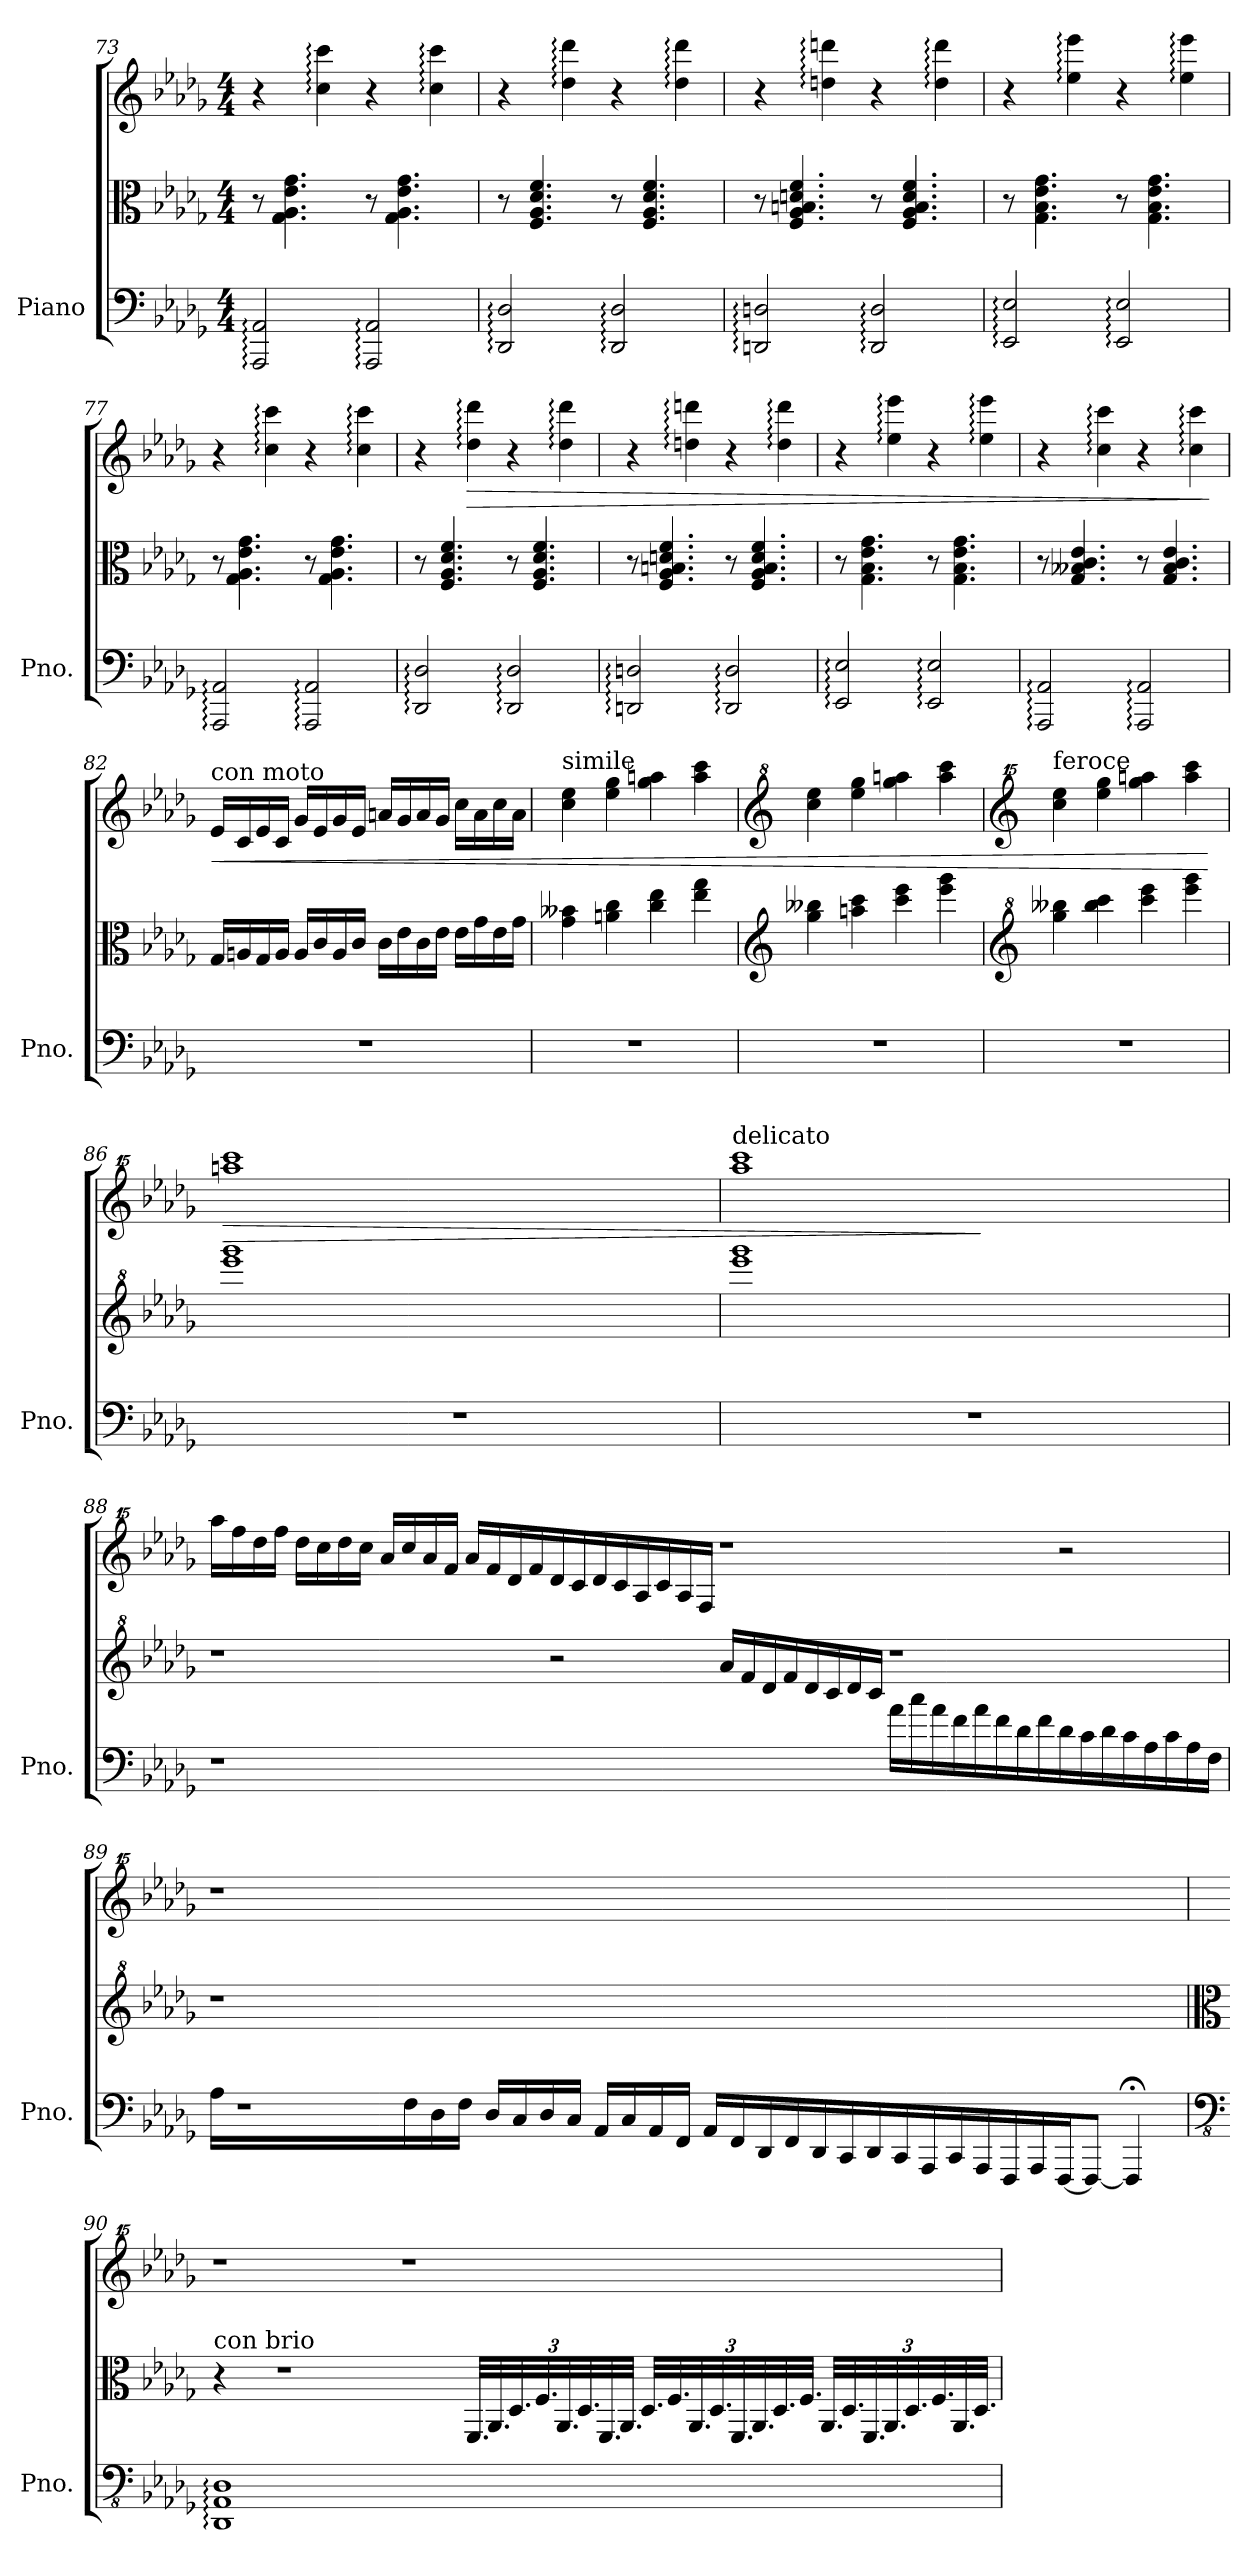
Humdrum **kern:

**kern	**kern	**kern	**dynam
*part1	*part1	*part1	*part1
*staff3	*staff2	*staff1	*staff1/2/3
*I"Piano	*	*	*
*I'Pno.	*	*	*
*clefF4	*clefC3	*clefG2	*
*k[b-e-a-d-g-]	*k[b-e-a-d-g-]	*k[b-e-a-d-g-]	*
*M4/4	*M4/4	*M4/4	*
=73	=73	=73	=73
2AAA-/: 2AA-/:	8r	4r	.
.	4.G-\ 4.A-\ 4.e-\ 4.g-\	.	.
.	.	4cc\: 4ccc\:	.
2AAA-/: 2AA-/:	8r	4r	.
.	4.G-\ 4.A-\ 4.e-\ 4.g-\	.	.
.	.	4cc\: 4ccc\:	.
=74	=74	=74	=74
2DD-/: 2D-/:	8r	4r	.
.	4.F/ 4.A-/ 4.d-/ 4.f/	.	.
.	.	4dd-\: 4ddd-\:	.
2DD-/: 2D-/:	8r	4r	.
.	4.F/ 4.A-/ 4.d-/ 4.f/	.	.
.	.	4dd-\: 4ddd-\:	.
=75	=75	=75	=75
2DDn/: 2Dn/:	8r	4r	.
.	4.F/ 4.A-/ 4.Bn/ 4.dn/ 4.f/	.	.
.	.	4ddn\: 4dddn\:	.
2DD/: 2D/:	8r	4r	.
.	4.F/ 4.A-/ 4.B/ 4.d/ 4.f/	.	.
.	.	4dd\: 4ddd\:	.
=76	=76	=76	=76
2EE-/: 2E-/:	8r	4r	.
.	4.G-\ 4.B-\ 4.e-\ 4.g-\	.	.
.	.	4ee-\: 4eee-\:	.
2EE-/: 2E-/:	8r	4r	.
.	4.G-\ 4.B-\ 4.e-\ 4.g-\	.	.
.	.	4ee-\: 4eee-\:	.
!!LO:LB:g=z
=77	=77	=77	=77
2AAA-/: 2AA-/:	8r	4r	.
.	4.G-\ 4.A-\ 4.e-\ 4.g-\	.	.
.	.	4cc\: 4ccc\:	.
2AAA-/: 2AA-/:	8r	4r	.
.	4.G-\ 4.A-\ 4.e-\ 4.g-\	.	.
.	.	4cc\: 4ccc\:	.
=78	=78	=78	=78
2DD-/: 2D-/:	8r	4r	.
.	4.F/ 4.A-/ 4.d-/ 4.f/	.	.
!	!	!	!LO:HP:b
.	.	4dd-\: 4ddd-\:	>
2DD-/: 2D-/:	8r	4r	.
.	4.F/ 4.A-/ 4.d-/ 4.f/	.	.
.	.	4dd-\: 4ddd-\:	.
=79	=79	=79	=79
2DDn/: 2Dn/:	8r	4r	.
.	4.F/ 4.A-/ 4.Bn/ 4.dn/ 4.f/	.	.
.	.	4ddn\: 4dddn\:	.
2DD/: 2D/:	8r	4r	.
.	4.F/ 4.A-/ 4.B/ 4.d/ 4.f/	.	.
.	.	4dd\: 4ddd\:	.
=80	=80	=80	=80
2EE-/: 2E-/:	8r	4r	.
.	4.G-\ 4.B-\ 4.e-\ 4.g-\	.	.
.	.	4ee-\: 4eee-\:	.
2EE-/: 2E-/:	8r	4r	.
.	4.G-\ 4.B-\ 4.e-\ 4.g-\	.	.
.	.	4ee-\: 4eee-\:	.
=81	=81	=81	=81
2AAA-/: 2AA-/:	8r	4r	.
.	4.G-/ 4.B--X/ 4.c/ 4.e-/	.	.
.	.	4cc\: 4ccc\:	.
2AAA-/: 2AA-/:	8r	4r	.
.	4.G-/ 4.B--/ 4.c/ 4.e-/	.	.
.	.	4cc\: 4ccc\:	.
.	.	.	]
!!LO:PB:g=z
=82	=82	=82	=82
!	!	!LO:TX:a:t=con moto	!
!	!	!	!LO:HP:b
1r	16G-/LL	16e-/LL	<
.	16An/	16c/	.
.	16G-/	16e-/	.
.	16A/JJ	16c/JJ	.
.	16A/LL	16g-/LL	.
.	16c/	16e-/	.
.	16A/	16g-/	.
.	16c/JJ	16e-/JJ	.
.	16c\LL	16an/LL	.
.	16e-\	16g-/	.
.	16c\	16a/	.
.	16e-\JJ	16g-/JJ	.
.	16e-\LL	16cc\LL	.
.	16g-\	16a\	.
.	16e-\	16cc\	.
.	16g-\JJ	16a\JJ	.
=83	=83	=83	=83
!	!	!LO:TX:a:t=simile	!
1r	4g-\ 4b--X\	4cc\ 4ee-\	.
.	4an\ 4cc\	4ee-\ 4gg-\	.
.	4cc\ 4ee-\	4gg-\ 4aan\	.
.	4ee-\ 4gg-\	4aa\ 4ccc\	.
=84	=84	=84	=84
*	*clefG2	*clefG^2	*
1r	4gg-\ 4bb--X\	4ccc\ 4eee-\	.
.	4aan\ 4ccc\	4eee-\ 4ggg-\	.
.	4ccc\ 4eee-\	4ggg-\ 4aaan\	.
.	4eee-\ 4ggg-\	4aaa\ 4cccc\	.
=85	=85	=85	=85
*	*clefG^2	*clefG^^2	*
!	!	!LO:TX:a:t=feroce	!
1r	4ggg-\ 4bbb--X\	4cccc\ 4eeee-\	.
.	4bbb--\ 4cccc\	4eeee-\ 4gggg-\	.
.	4cccc\ 4eeee-\	4gggg-\ 4aaaan\	.
.	4eeee-\ 4gggg-\	4aaaa\ 4ccccc\	.
.	.	.	[
=86	=86	=86	=86
!	!	!	!LO:HP:b
1r	1eeee- 1gggg-	1aaaan 1ccccc	>
=87	=87	=87	=87
!	!	!LO:TX:a:t=delicato	!
1r	1eeee- 1gggg-	1aaaa- 1ccccc	.
.	.	.	]
!!LO:LB:g=z
=88	=88	=88	=88
1r	1r	16aaaa-\LL	.
.	.	16ffff\	.
.	.	16dddd-\	.
.	.	16ffff\JJ	.
.	.	16dddd-\LL	.
.	.	16cccc\	.
.	.	16dddd-\	.
.	.	16cccc\JJ	.
.	.	16aaa-/LL	.
.	.	16cccc/	.
.	.	16aaa-/	.
.	.	16fff/JJ	.
.	.	16aaa-/LL	.
.	.	16fff/	.
.	.	16ddd-/	.
.	.	16fff/	.
1ryy	2r	16ddd-/	.
.	.	16ccc/	.
.	.	16ddd-/	.
.	.	16ccc/	.
.	.	16aa-/	.
.	.	16ccc/	.
.	.	16aa-/	.
.	.	16ff/JJ	.
.	16aa-/LL	1r	.
.	16ff/	.	.
.	16dd-/	.	.
.	16ff/	.	.
.	16dd-/	.	.
.	16cc/	.	.
.	16dd-/	.	.
.	16cc/JJ	.	.
16a-\LL	1r	.	.
16cc\	.	.	.
16a-\	.	.	.
16f\	.	.	.
16a-\	.	.	.
16f\	.	.	.
16d-\	.	.	.
16f\	.	.	.
16d-\	.	2r	.
16c\	.	.	.
16d-\	.	.	.
16c\	.	.	.
16A-\	.	.	.
16c\	.	.	.
16A-\	.	.	.
16F\JJ	.	.	.
!!LO:LB:g=z
=89	=89	=89	=89
16A-\LL	1r	1r	.
1r	.	.	.
.	0ryy	0ryy	.
16F\	.	.	.
16D-\	.	.	.
16F\JJ	.	.	.
16D-/LL	.	.	.
16C/	.	.	.
16D-/	.	.	.
16C/JJ	.	.	.
16AA-/LL	.	.	.
16C/	.	.	.
16AA-/	.	.	.
16FF/JJ	.	.	.
16AA-/LL	.	.	.
16FF/	.	.	.
16DD-/	.	.	.
16FF/	.	.	.
16DD-/	.	.	.
16CC/	.	.	.
16DD-/	.	.	.
16CC/	.	.	.
16AAA-/	.	.	.
16CC/	.	.	.
16AAA-/	.	.	.
16FFF/	.	.	.
16AAA-/	.	.	.
[16FFF/J	.	.	.
8FFF/J_	.	.	.
4FFF;</]	.	.	.
!!LO:PB:g=z
=90	=90	=90	=90
*clefFv4	*clefC3	*	*
!	!LO:TX:a:t=con brio	!	!
1DDD-: 1AAA-: 1DD-:	4r	1r	.
.	1r	.	.
1ryy	.	1r	.
*	*Xbrackettup	*	*
.	48.FF/LLL	.	.
.	48.AA-/	.	.
.	48.D-/	.	.
.	48.F/	.	.
.	48.AA-/	.	.
.	48.D-/	.	.
.	48.FF/	.	.
.	48.AA-/JJJ	.	.
.	48.D-/LLL	.	.
.	48.F/	.	.
.	48.AA-/	.	.
.	48.D-/	.	.
.	48.FF/	.	.
.	48.AA-/	.	.
.	48.D-/	.	.
.	48.F/JJJ	.	.
.	48.AA-/LLL	.	.
.	48.D-/	.	.
.	48.FF/	.	.
.	48.AA-/	.	.
.	48.D-/	.	.
.	48.F/	.	.
.	48.AA-/	.	.
.	48.D-/JJJ	.	.
=	=	=	=
*-	*-	*-	*-
